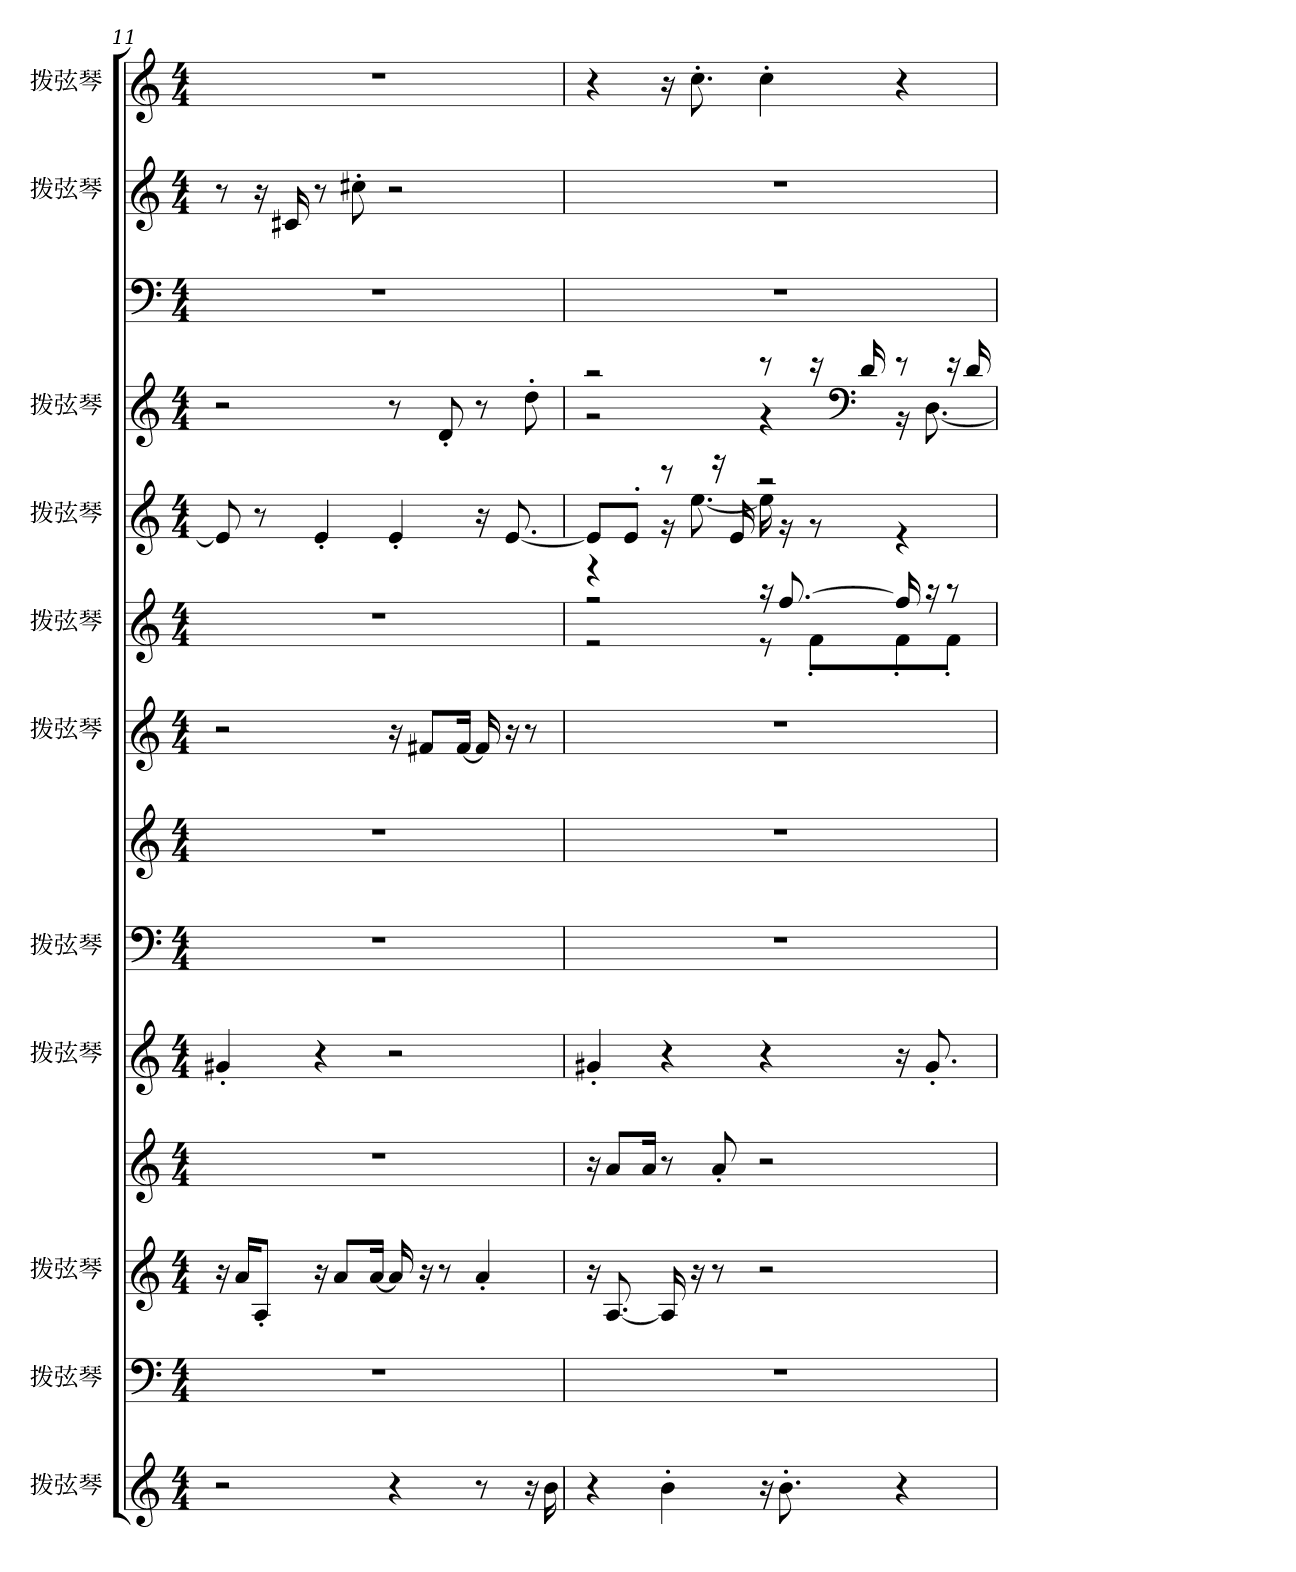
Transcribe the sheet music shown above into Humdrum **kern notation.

**kern	**kern	**kern	**kern	**kern	**kern	**kern	**kern	**kern	**kern	**kern	**kern	**kern	**kern
*part11	*part10	*part9	*part9	*part8	*part7	*part7	*part6	*part5	*part4	*part3	*part3	*part2	*part1
*staff14	*staff13	*staff12	*staff11	*staff10	*staff9	*staff8	*staff7	*staff6	*staff5	*staff4	*staff3	*staff2	*staff1
*I"拨弦琴	*I"拨弦琴	*I"拨弦琴	*	*I"拨弦琴	*I"拨弦琴	*	*I"拨弦琴	*I"拨弦琴	*I"拨弦琴	*I"拨弦琴	*	*I"拨弦琴	*I"拨弦琴
*clefG2	*clefF4	*clefG2	*clefG2	*clefG2	*clefF4	*clefG2	*clefG2	*clefG2	*clefG2	*clefG2	*clefF4	*clefG2	*clefG2
*k[]	*k[]	*k[]	*k[]	*k[]	*k[]	*k[]	*k[]	*k[]	*k[]	*k[]	*k[]	*k[]	*k[]
*M4/4	*M4/4	*M4/4	*M4/4	*M4/4	*M4/4	*M4/4	*M4/4	*M4/4	*M4/4	*M4/4	*M4/4	*M4/4	*M4/4
=11	=11	=11	=11	=11	=11	=11	=11	=11	=11	=11	=11	=11	=11
2r	1r	16r	1r	4g#X'/	1r	1r	2r	1r	8e/]	2r	1r	8r	1r
.	.	16a/KL	.	.	.	.	.	.	.	.	.	.	.
.	.	8A'/J	.	.	.	.	.	.	8r	.	.	16r	.
.	.	.	.	.	.	.	.	.	.	.	.	16c#X/	.
.	.	16r	.	4r	.	.	.	.	4e'/	.	.	8r	.
.	.	8a/L	.	.	.	.	.	.	.	.	.	.	.
.	.	.	.	.	.	.	.	.	.	.	.	8cc#X'\	.
.	.	[16a/Jk	.	.	.	.	.	.	.	.	.	.	.
4r	.	16a/]	.	2r	.	.	16r	.	4e'/	8r	.	2r	.
.	.	16r	.	.	.	.	8f#X/L	.	.	.	.	.	.
.	.	8r	.	.	.	.	.	.	.	8d'/	.	.	.
.	.	.	.	.	.	.	[16f#/Jk	.	.	.	.	.	.
8r	.	4a'/	.	.	.	.	16f#/]	.	16r	8r	.	.	.
.	.	.	.	.	.	.	16r	.	[8.e/	.	.	.	.
16r	.	.	.	.	.	.	8r	.	.	8dd'\	.	.	.
16b\	.	.	.	.	.	.	.	.	.	.	.	.	.
!!LO:PB:g=z
=12	=12	=12	=12	=12	=12	=12	=12	=12	=12	=12	=12	=12	=12
*	*	*	*	*	*	*	*	*^	*^	*^	*	*	*
4r	1r	16r	16r	4g#X'/	1r	1r	1r	2r	2r	8e/L]	4r	2r	2r	1r	1r	4r
.	.	[8.A/	8a/L	.	.	.	.	.	.	.	.	.	.	.	.	.
.	.	.	.	.	.	.	.	.	.	8e'/J	.	.	.	.	.	.
.	.	.	16a/Jk	.	.	.	.	.	.	.	.	.	.	.	.	.
4b'\	.	16A/]	8r	4r	.	.	.	.	.	8r	16r	.	.	.	.	16r
.	.	16r	.	.	.	.	.	.	.	.	[8.ee\	.	.	.	.	8.cc'\
.	.	8r	8a'/	.	.	.	.	.	.	16r	.	.	.	.	.	.
.	.	.	.	.	.	.	.	.	.	16e/	.	.	.	.	.	.
16r	.	2r	2r	4r	.	.	.	16r	8r	2r	16ee\]	8r	4r	.	.	4cc'\
8.b'\	.	.	.	.	.	.	.	[8.ff/	.	.	16r	.	.	.	.	.
.	.	.	.	.	.	.	.	.	8f'\L	.	8r	16r	.	.	.	.
*	*	*	*	*	*	*	*	*	*	*	*	*clefF4	*	*	*	*
.	.	.	.	.	.	.	.	.	.	.	.	16d/	.	.	.	.
4r	.	.	.	16r	.	.	.	16ff/]	8f'\	.	4r	8r	16r	.	.	4r
.	.	.	.	8.g#'/	.	.	.	16r	.	.	.	.	[8.D\	.	.	.
.	.	.	.	.	.	.	.	8r	8f'\J	.	.	16r	.	.	.	.
.	.	.	.	.	.	.	.	.	.	.	.	16d/	.	.	.	.
*	*	*	*	*	*	*	*	*v	*v	*	*	*v	*v	*	*	*
*	*	*	*	*	*	*	*	*	*v	*v	*	*	*	*
=	=	=	=	=	=	=	=	=	=	=	=	=	=
*-	*-	*-	*-	*-	*-	*-	*-	*-	*-	*-	*-	*-	*-
